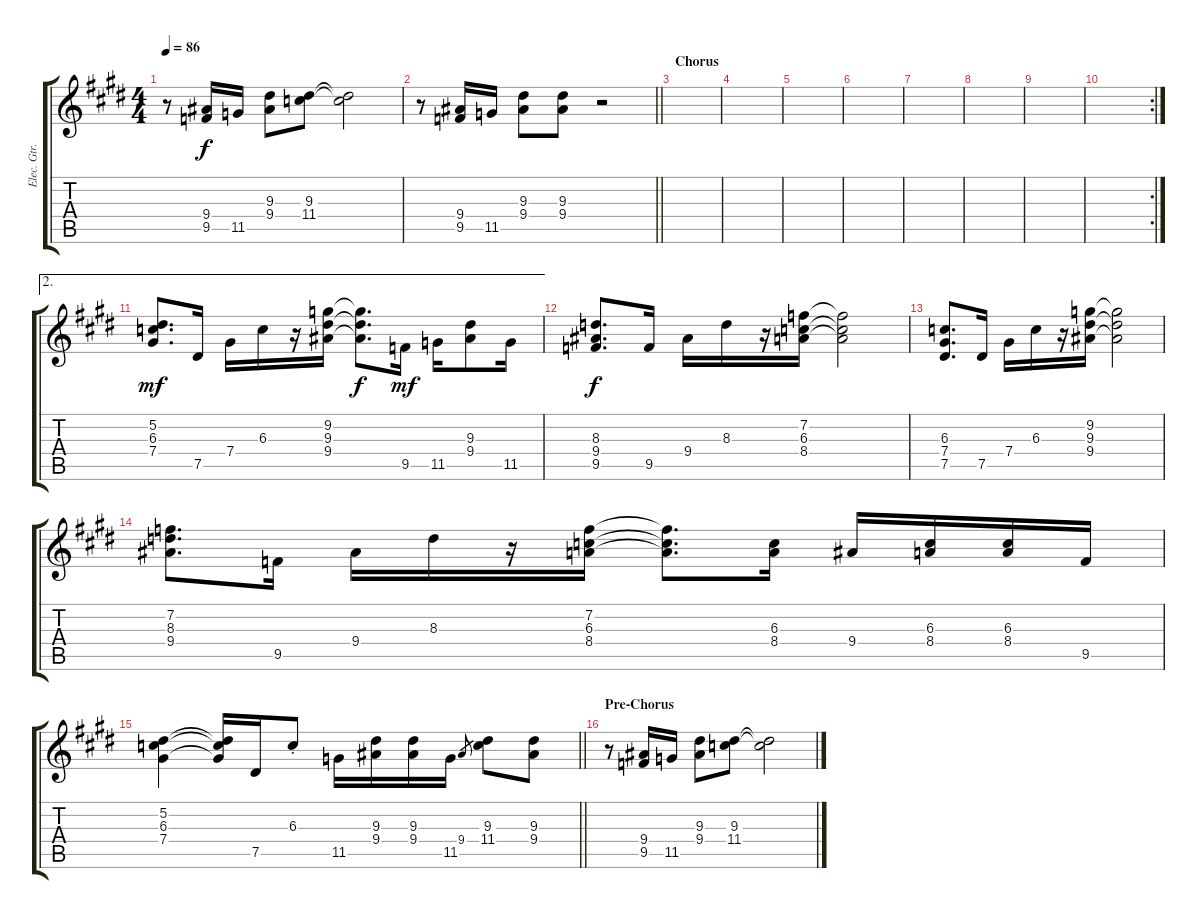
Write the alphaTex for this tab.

\track ("Elec. Gtr.2" "Elec. Gtr.") {instrument electricguitarclean}
\staff {score tabs}
\tuning (Eb4 Bb3 Gb3 Db3 Ab2 Eb2) {hide}
\ts (4 4)
\tempo 86
\clef g2
\ks e
r.8{dy f} (9.4 9.5).16 11.5.16 (9.3 9.4).8 (9.3 11.4).8 (9.3{t} 11.4{t}).2 |
\barLineRight lightlight
r.8 (9.4 9.5).16 11.5.16 (9.3 9.4).8 (9.3 9.4).8 r.2 |
\section ("" "Chorus")
|
|
|
|
|
|
|
\rc 2
|
\ae 2
(5.2 6.3 7.4).8{d dy mf} 7.5.16 7.4.16 6.3.16 r.16 (9.2 9.3 9.4).16 (9.2{t} 9.3{t} 9.4{t}).8{d dy f} 9.5.16{dy mf} 11.5.16 (9.3 9.4).8 11.5.16 |
(8.3 9.4 9.5).8{d dy f} 9.5.16 9.4.16 8.3.16 r.16 (7.2 6.3 8.4).16 (7.2{t} 6.3{t} 8.4{t}).2 |
(6.3 7.4 7.5).8{d} 7.5.16 7.4.16 6.3.16 r.16 (9.2 9.3 9.4).16 (9.2{t} 9.3{t} 9.4{t}).2 |
(7.2 8.3 9.4).8{d} 9.5.16 9.4.16 8.3.16 r.16 (7.2 6.3 8.4).16 (7.2{t} 6.3{t} 8.4{t}).8{d} (6.3 8.4).16 9.4.16 (6.3 8.4).16 (6.3 8.4).16 9.5.16 |
\barLineRight lightlight
(5.2 6.3 7.4).4 (5.2{t} 6.3{t} 7.4{t}).16 7.5.16 6.3{st}.8 11.5.16 (9.3 9.4).16 (9.3 9.4).16 11.5.16 9.4.8{gr} (9.3 11.4).8 (9.3 9.4).8 |
\section ("" "Pre-Chorus")
r.8 (9.4 9.5).16 11.5.16 (9.3 9.4).8 (9.3 11.4).8 (9.3{t} 11.4{t}).2
